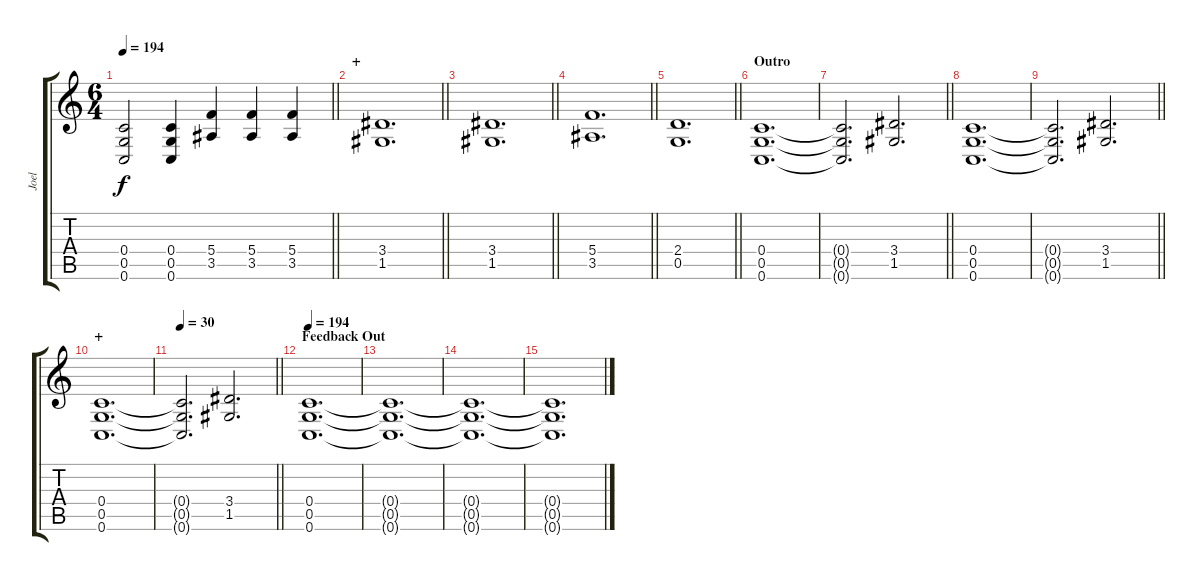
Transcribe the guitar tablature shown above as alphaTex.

\track ("Joel" "Joel") {instrument distortionguitar}
\staff {score tabs}
\tuning (D4 A3 F3 C3 G2 C2) {hide}
\ts (6 4)
\tempo 194
\clef g2
\barLineRight lightlight
\ks c
(0.4 0.5 0.6).2{dy f} (0.4 0.5 0.6).4 (5.4 3.5).4 (5.4 3.5).4 (5.4 3.5).4 |
\section ("" "+")
\barLineRight lightlight
(3.4 1.5).1{d} |
\barLineRight lightlight
(3.4 1.5).1{d} |
\barLineRight lightlight
(5.4 3.5).1{d} |
\barLineRight lightlight
(2.4 0.5).1{d} |
\section ("" "Outro")
(0.4 0.5 0.6).1{d} |
\barLineRight lightlight
(0.4{t} 0.5{t} 0.6{t}).2{d} (3.4 1.5).2{d} |
(0.4 0.5 0.6).1{d} |
\barLineRight lightlight
(0.4{t} 0.5{t} 0.6{t}).2{d} (3.4 1.5).2{d} |
\section ("" "+")
(0.4 0.5 0.6).1{d} |
\tempo 30
\barLineRight lightlight
(0.4{t} 0.5{t} 0.6{t}).2{d} (3.4 1.5).2{d} |
\section ("" "Feedback Out")
\tempo 194
(0.4 0.5 0.6).1{d} |
(0.4{t} 0.5{t} 0.6{t}).1{d} |
(0.4{t} 0.5{t} 0.6{t}).1{d} |
(0.4{t} 0.5{t} 0.6{t}).1{d}
